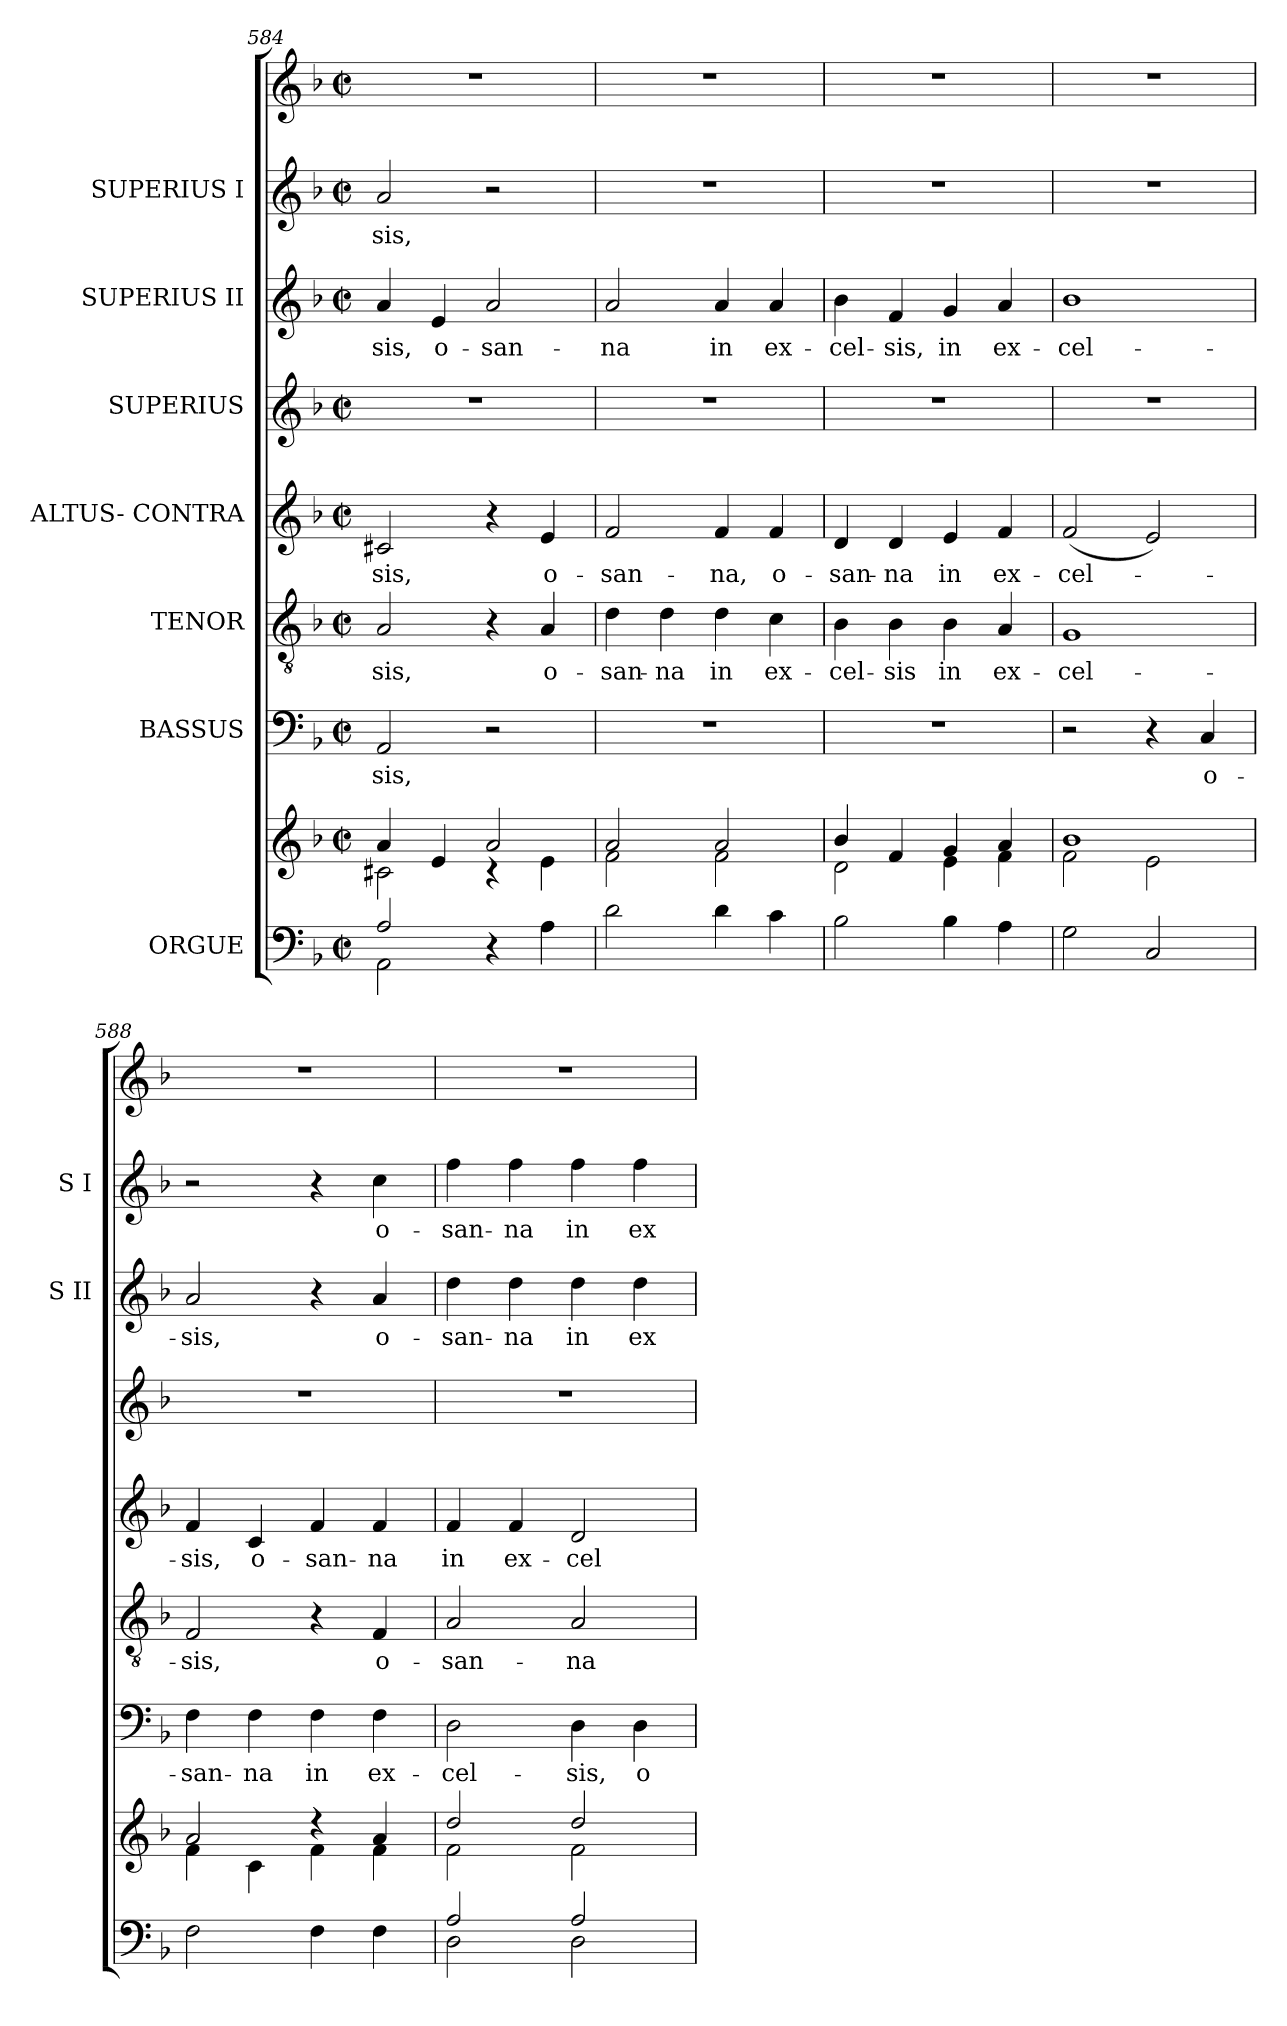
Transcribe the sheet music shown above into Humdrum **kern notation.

**kern	**kern	**kern	**text	**kern	**text	**kern	**text	**kern	**kern	**text	**kern	**text	**kern
*part8	*part8	*part7	*part7	*part6	*part6	*part5	*part5	*part4	*part3	*part3	*part2	*part2	*part1
*staff9	*staff8	*staff7	*staff7	*staff6	*staff6	*staff5	*staff5	*staff4	*staff3	*staff3	*staff2	*staff2	*staff1
*I"ORGUE	*	*I"BASSUS	*	*I"TENOR	*	*I"ALTUS- CONTRA	*	*I"SUPERIUS	*I"SUPERIUS II	*	*I"SUPERIUS I	*	*
*	*	*	*	*	*	*	*	*	*I'S II	*	*I'S I	*	*
*clefF4	*clefG2	*clefF4	*	*clefGv2	*	*clefG2	*	*clefG2	*clefG2	*	*clefG2	*	*clefG2
*k[b-]	*k[b-]	*k[b-]	*	*k[b-]	*	*k[b-]	*	*k[b-]	*k[b-]	*	*k[b-]	*	*k[b-]
*d:	*d:	*d:	*	*d:	*	*d:	*	*d:	*d:	*	*d:	*	*d:
*M2/2	*M2/2	*M2/2	*	*M2/2	*	*M2/2	*	*M2/2	*M2/2	*	*M2/2	*	*M2/2
*met(c|)	*met(c|)	*met(c|)	*	*met(c|)	*	*met(c|)	*	*met(c|)	*met(c|)	*	*met(c|)	*	*met(c|)
=584	=584	=584	=584	=584	=584	=584	=584	=584	=584	=584	=584	=584	=584
*^	*^	*	*	*	*	*	*	*	*	*	*	*	*
!	!	!	!	!	!LO:LY:b	!	!LO:LY:b	!	!LO:LY:b	!	!	!LO:LY:b	!	!LO:LY:b	!
2A/	2AA\	4a/	2c#X\	2AA/	-sis,	2A/	-sis,	2c#X/	-sis,	1r	4a/	-sis,	2a/	-sis,	1r
!	!	!	!	!	!	!	!	!	!	!	!	!LO:LY:b	!	!	!
.	.	4e/	.	.	.	.	.	.	.	.	4e/	o-	.	.	.
!	!	!	!	!	!	!	!	!	!	!	!	!LO:LY:b	!	!	!
2ryy	4rC	2a/	4rc	2r	.	4r	.	4r	.	.	2a/	-san-	2r	.	.
!	!	!	!	!	!	!	!LO:LY:b	!	!LO:LY:b	!	!	!	!	!	!
.	4A\	.	4e\	.	.	4A/	o-	4e/	o-	.	.	.	.	.	.
=585	=585	=585	=585	=585	=585	=585	=585	=585	=585	=585	=585	=585	=585	=585	=585
!	!	!	!	!	!	!	!LO:LY:b	!	!LO:LY:b	!	!	!LO:LY:b	!	!	!
*v	*v	*	*	*	*	*	*	*	*	*	*	*	*	*	*
2d\	2a/	2f\	1r	.	4d\	-san-	2f/	-san-	1r	2a/	-na	1r	.	1r
!	!	!	!	!	!	!LO:LY:b	!	!	!	!	!	!	!	!
.	.	.	.	.	4d\	-na	.	.	.	.	.	.	.	.
!	!	!	!	!	!	!LO:LY:b	!	!LO:LY:b	!	!	!LO:LY:b	!	!	!
4d\	2a/	2f\	.	.	4d\	in	4f/	-na,	.	4a/	in	.	.	.
!	!	!	!	!	!	!LO:LY:b	!	!LO:LY:b	!	!	!LO:LY:b	!	!	!
4c\	.	.	.	.	4c\	ex-	4f/	o-	.	4a/	ex-	.	.	.
!!LO:LB:g=z
=586	=586	=586	=586	=586	=586	=586	=586	=586	=586	=586	=586	=586	=586	=586
!	!	!	!	!	!	!LO:LY:b	!	!LO:LY:b	!	!	!LO:LY:b	!	!	!
2B-\	4b-/	2d\	1r	.	4B-\	-cel-	4d/	-san-	1r	4b-\	-cel-	1r	.	1r
!	!	!	!	!	!	!LO:LY:b	!	!LO:LY:b	!	!	!LO:LY:b	!	!	!
.	4f/	.	.	.	4B-\	-sis	4d/	-na	.	4f/	-sis,	.	.	.
!	!	!	!	!	!	!LO:LY:b	!	!LO:LY:b	!	!	!LO:LY:b	!	!	!
4B-\	4g/	4e\	.	.	4B-\	in	4e/	in	.	4g/	in	.	.	.
!	!	!	!	!	!	!LO:LY:b	!	!LO:LY:b	!	!	!LO:LY:b	!	!	!
4A\	4a/	4f\	.	.	4A/	ex-	4f/	ex-	.	4a/	ex-	.	.	.
=587	=587	=587	=587	=587	=587	=587	=587	=587	=587	=587	=587	=587	=587	=587
!	!	!	!	!	!	!LO:LY:b	!	!LO:LY:b	!	!	!LO:LY:b	!	!	!
2G\	1b-	2f\	2r	.	1G	-cel-	(<2f/	-cel-	1r	1b-	-cel-	1r	.	1r
2C/	.	2e\	4r	.	.	.	2e/)	.	.	.	.	.	.	.
!	!	!	!	!LO:LY:b	!	!	!	!	!	!	!	!	!	!
.	.	.	4C/	o-	.	.	.	.	.	.	.	.	.	.
=588	=588	=588	=588	=588	=588	=588	=588	=588	=588	=588	=588	=588	=588	=588
!	!	!	!	!LO:LY:b	!	!LO:LY:b	!	!LO:LY:b	!	!	!LO:LY:b	!	!	!
2F\	2a/	4f\	4F\	-san-	2F/	-sis,	4f/	-sis,	1r	2a/	-sis,	2r	.	1r
!	!	!	!	!LO:LY:b	!	!	!	!LO:LY:b	!	!	!	!	!	!
.	.	4c\	4F\	-na	.	.	4c/	o-	.	.	.	.	.	.
!	!	!	!	!LO:LY:b	!	!	!	!LO:LY:b	!	!	!	!	!	!
4F\	4rdd	4f\	4F\	in	4r	.	4f/	-san-	.	4r	.	4r	.	.
!	!	!	!	!LO:LY:b	!	!LO:LY:b	!	!LO:LY:b	!	!	!LO:LY:b	!	!LO:LY:b	!
4F\	4a/	4f\	4F\	ex-	4F/	o-	4f/	-na	.	4a/	o-	4cc\	o-	.
=589	=589	=589	=589	=589	=589	=589	=589	=589	=589	=589	=589	=589	=589	=589
*^	*	*	*	*	*	*	*	*	*	*	*	*	*	*
!	!	!	!	!	!LO:LY:b	!	!LO:LY:b	!	!LO:LY:b	!	!	!LO:LY:b	!	!LO:LY:b	!
2A/	2D\	2dd/	2f\	2D\	-cel-	2A/	-san-	4f/	in	1r	4dd\	-san-	4ff\	-san-	1r
!	!	!	!	!	!	!	!	!	!LO:LY:b	!	!	!LO:LY:b	!	!LO:LY:b	!
.	.	.	.	.	.	.	.	4f/	ex-	.	4dd\	-na	4ff\	-na	.
!	!	!	!	!	!LO:LY:b	!	!LO:LY:b	!	!LO:LY:b	!	!	!LO:LY:b	!	!LO:LY:b	!
2A/	2D\	2dd/	2f\	4D\	-sis,	2A/	-na	2d/	-cel-	.	4dd\	in	4ff\	in	.
!	!	!	!	!	!LO:LY:b	!	!	!	!	!	!	!LO:LY:b	!	!LO:LY:b	!
.	.	.	.	4D\	o-	.	.	.	.	.	4dd\	ex-	4ff\	ex-	.
*v	*v	*	*	*	*	*	*	*	*	*	*	*	*	*	*
*	*v	*v	*	*	*	*	*	*	*	*	*	*	*	*
=	=	=	=	=	=	=	=	=	=	=	=	=	=
*-	*-	*-	*-	*-	*-	*-	*-	*-	*-	*-	*-	*-	*-
